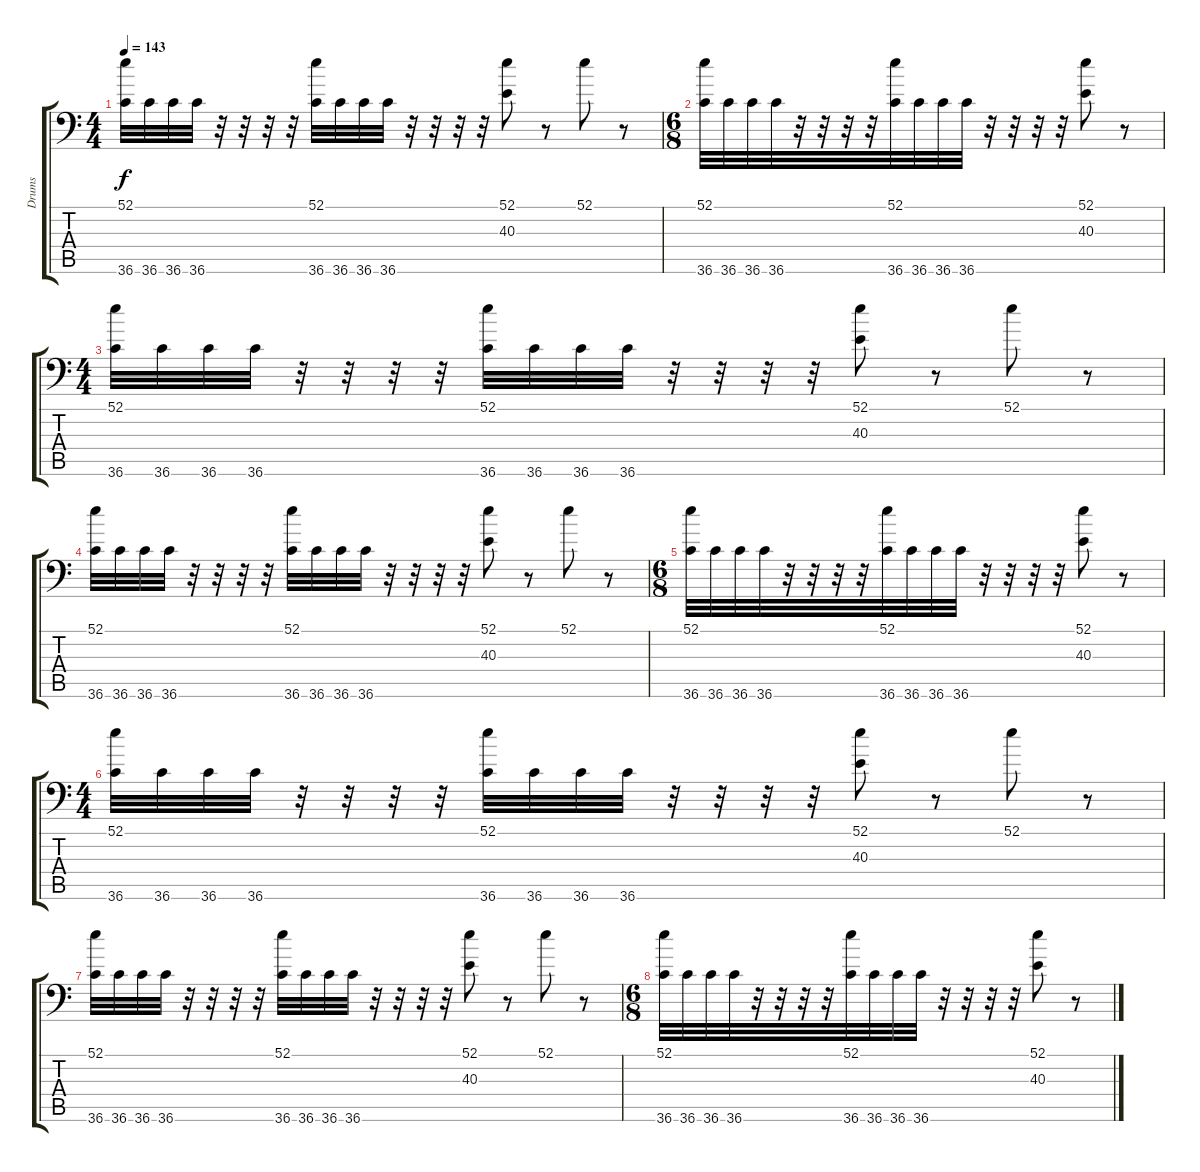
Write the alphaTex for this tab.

\track ("Drums" "Drums") {instrument acousticgrandpiano}
\staff {score tabs}
\tuning (C-1 C-1 C-1 C-1 C-1 C-1) {hide}
\ts (4 4)
\tempo 143
\clef f4
\ks c
(52.1 36.6).32{dy f} 36.6.32 36.6.32 36.6.32 r.32 r.32 r.32 r.32 (52.1 36.6).32 36.6.32 36.6.32 36.6.32 r.32 r.32 r.32 r.32 (52.1 40.3).8 r.8 52.1.8 r.8 |
\ts (6 8)
(52.1 36.6).32 36.6.32 36.6.32 36.6.32 r.32 r.32 r.32 r.32 (52.1 36.6).32 36.6.32 36.6.32 36.6.32 r.32 r.32 r.32 r.32 (52.1 40.3).8 r.8 |
\ts (4 4)
(52.1 36.6).32 36.6.32 36.6.32 36.6.32 r.32 r.32 r.32 r.32 (52.1 36.6).32 36.6.32 36.6.32 36.6.32 r.32 r.32 r.32 r.32 (52.1 40.3).8 r.8 52.1.8 r.8 |
(52.1 36.6).32 36.6.32 36.6.32 36.6.32 r.32 r.32 r.32 r.32 (52.1 36.6).32 36.6.32 36.6.32 36.6.32 r.32 r.32 r.32 r.32 (52.1 40.3).8 r.8 52.1.8 r.8 |
\ts (6 8)
(52.1 36.6).32 36.6.32 36.6.32 36.6.32 r.32 r.32 r.32 r.32 (52.1 36.6).32 36.6.32 36.6.32 36.6.32 r.32 r.32 r.32 r.32 (52.1 40.3).8 r.8 |
\ts (4 4)
(52.1 36.6).32 36.6.32 36.6.32 36.6.32 r.32 r.32 r.32 r.32 (52.1 36.6).32 36.6.32 36.6.32 36.6.32 r.32 r.32 r.32 r.32 (52.1 40.3).8 r.8 52.1.8 r.8 |
(52.1 36.6).32 36.6.32 36.6.32 36.6.32 r.32 r.32 r.32 r.32 (52.1 36.6).32 36.6.32 36.6.32 36.6.32 r.32 r.32 r.32 r.32 (52.1 40.3).8 r.8 52.1.8 r.8 |
\ts (6 8)
(52.1 36.6).32 36.6.32 36.6.32 36.6.32 r.32 r.32 r.32 r.32 (52.1 36.6).32 36.6.32 36.6.32 36.6.32 r.32 r.32 r.32 r.32 (52.1 40.3).8 r.8
